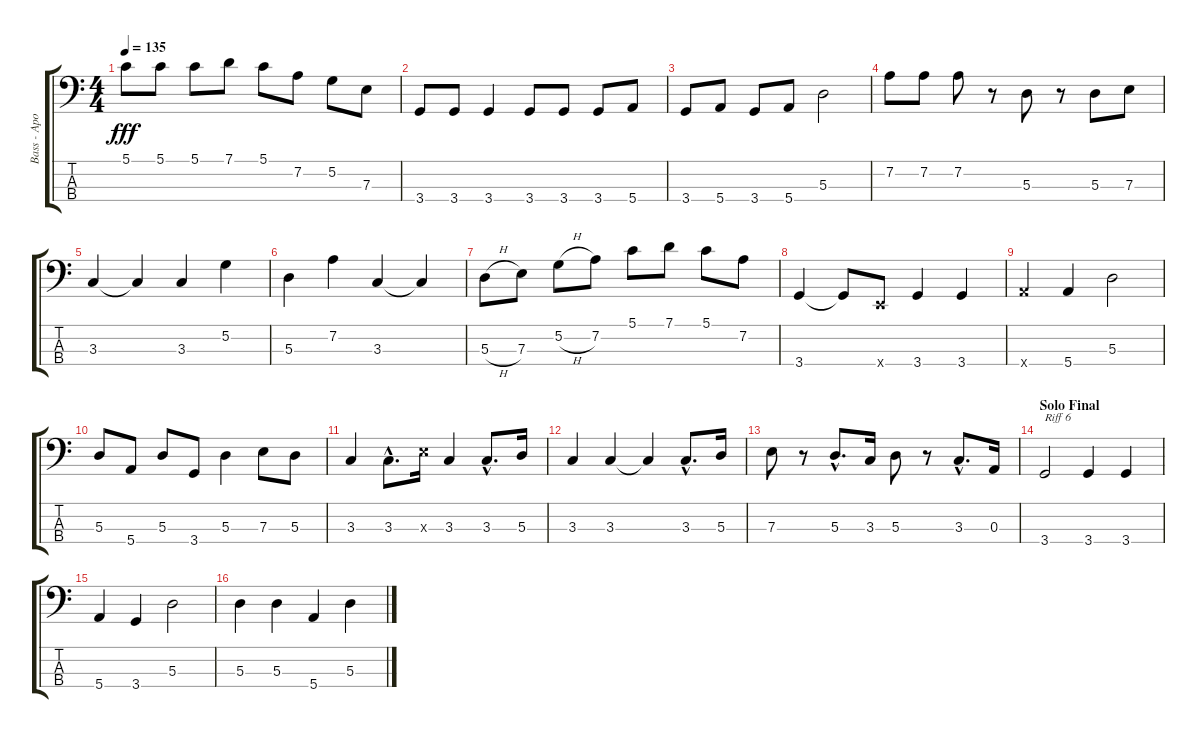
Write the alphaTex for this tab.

\track ("Bass - Apoio" "Bass - Apo") {instrument acousticguitarsteel}
\staff {score tabs}
\tuning (G2 D2 A1 E1) {hide}
\ts (4 4)
\tempo 135
\clef f4
\ks c
5.1.8{dy fff} 5.1.8 5.1.8 7.1.8 5.1.8 7.2.8 5.2.8 7.3.8 |
3.4.8 3.4.8 3.4.4 3.4.8 3.4.8 3.4.8 5.4.8 |
3.4.8 5.4.8 3.4.8 5.4.8 5.3.2 |
7.2.8 7.2.8 7.2.8 r.8 5.3.8 r.8 5.3.8 7.3.8 |
3.3.4 3.3{t}.4 3.3.4 5.2.4 |
5.3.4 7.2.4 3.3.4 3.3{t}.4 |
5.3{h}.8 7.3.8 5.2{h}.8 7.2.8 5.1.8 7.1.8 5.1.8 7.2.8 |
3.4.4 3.4{t}.8 0.4{x}.8 3.4.4 3.4.4 |
5.4{x}.4 5.4.4 5.3.2 |
5.3.8 5.4.8 5.3.8 3.4.8 5.3.4 7.3.8 5.3.8 |
3.3.4 3.3{hac}.8{d} 7.3{x}.16 3.3.4 3.3{hac}.8{d} 5.3.16 |
3.3.4 3.3.4 3.3{t}.4 3.3{hac}.8{d} 5.3.16 |
7.3.8 r.8 5.3{hac}.8{d} 3.3.16 5.3.8 r.8 3.3{hac}.8{d} 0.3.16 |
\section ("" "Solo Final")
3.4.2{txt "Riff 6"} 3.4.4 3.4.4 |
5.4.4 3.4.4 5.3.2 |
5.3.4 5.3.4 5.4.4 5.3.4
